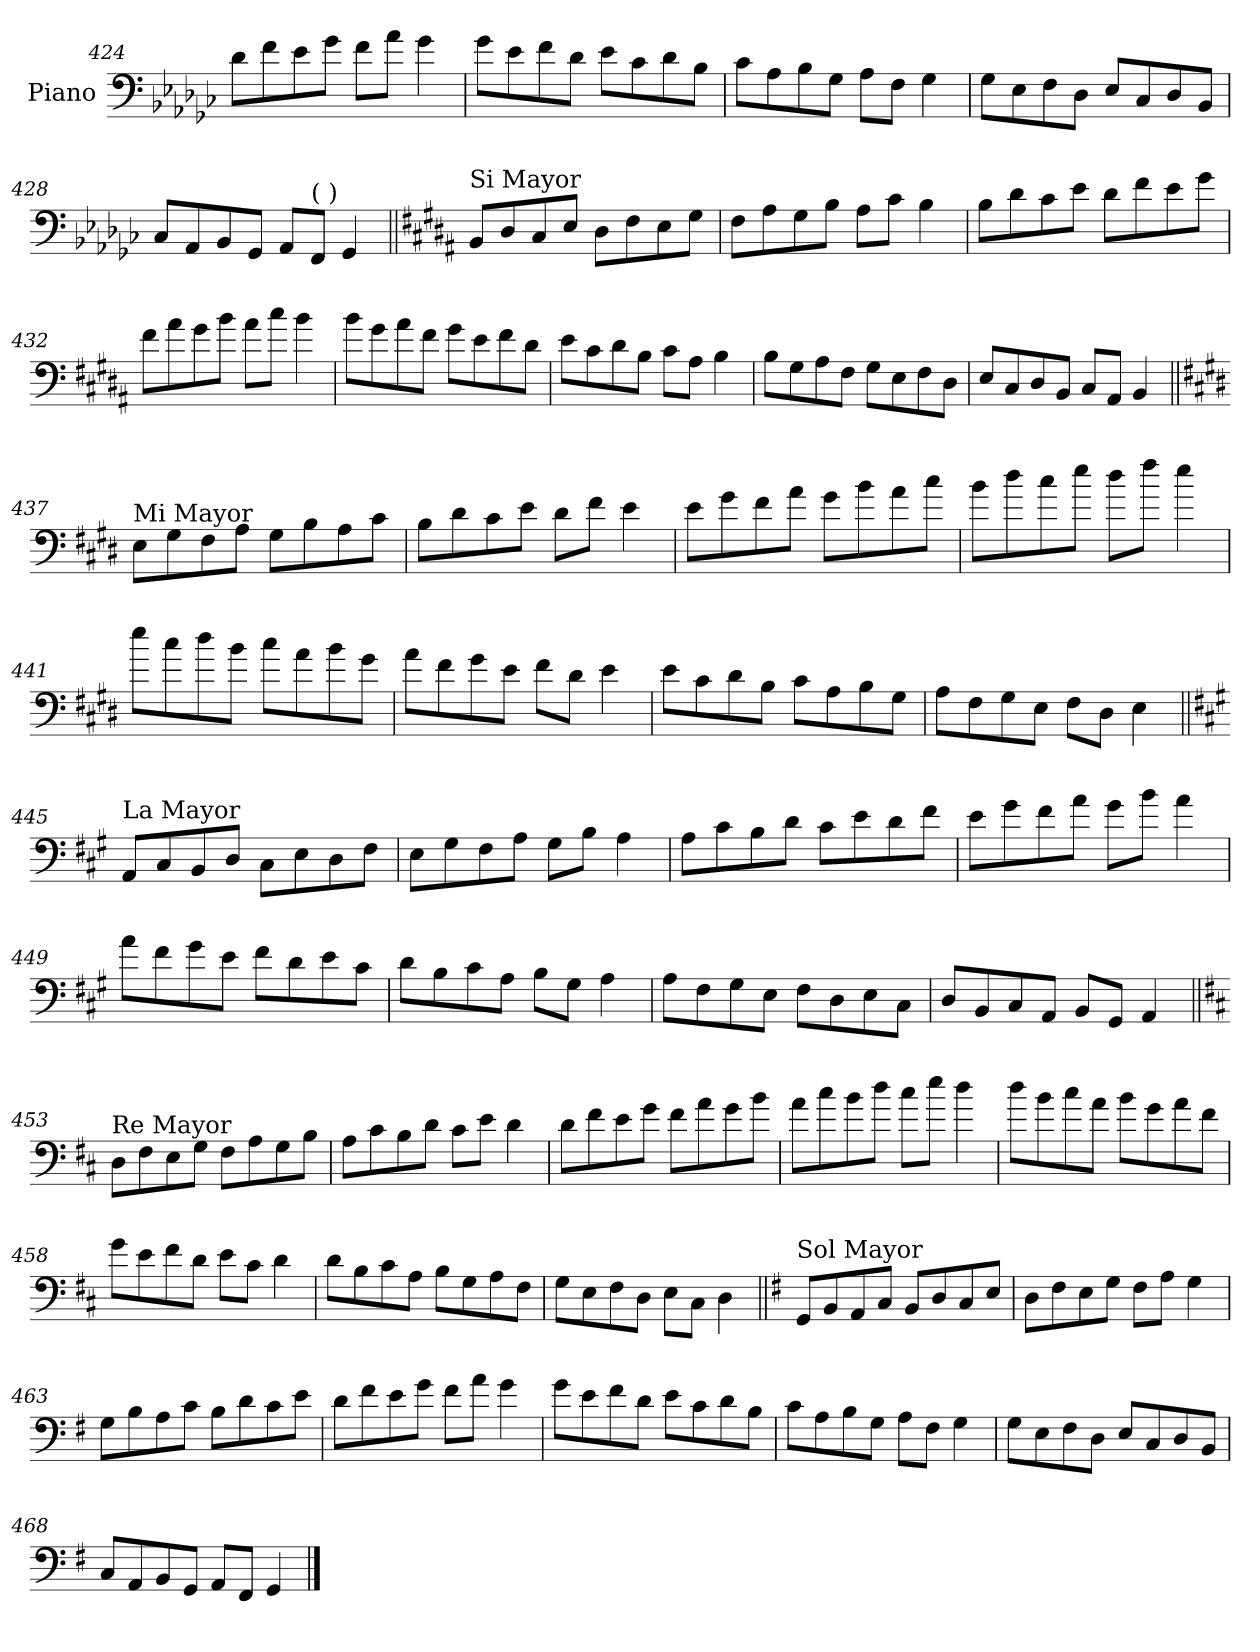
**kern
*part1
*staff1
*I"Piano
*I'Pno.
*clefF4
*k[b-e-a-d-g-c-]
=424
8d-\L
8f\
8e-\
8g-\J
8f\L
8a-\J
4g-\
!!LO:LB:g=z
=425
8g-\L
8e-\
8f\
8d-\J
8e-\L
8c-\
8d-\
8B-\J
=426
8c-\L
8A-\
8B-\
8G-\J
8A-\L
8F\J
4G-\
=427
8G-\L
8E-\
8F\
8D-\J
8E-/L
8C-/
8D-/
8BB-/J
=428
8C-/L
8AA-/
8BB-/
8GG-/J
8AA-/L
!LO:TX:a:t=(    )
8FF/J
4GG-/
!!LO:LB:g=z
=429||
*k[f#c#g#d#a#]
!LO:TX:a:t=Si Mayor
8BB/L
8D#/
8C#/
8E/J
8D#\L
8F#\
8E\
8G#\J
=430
8F#\L
8A#\
8G#\
8B\J
8A#\L
8c#\J
4B\
=431
8B\L
8d#\
8c#\
8e\J
8d#\L
8f#\
8e\
8g#\J
=432
8f#\L
8a#\
8g#\
8b\J
8a#\L
8cc#\J
4b\
!!LO:LB:g=z
=433
8b\L
8g#\
8a#\
8f#\J
8g#\L
8e\
8f#\
8d#\J
=434
8e\L
8c#\
8d#\
8B\J
8c#\L
8A#\J
4B\
=435
8B\L
8G#\
8A#\
8F#\J
8G#\L
8E\
8F#\
8D#\J
=436
8E/L
8C#/
8D#/
8BB/J
8C#/L
8AA#/J
4BB/
!!LO:PB:g=z
=437||
*k[f#c#g#d#]
!LO:TX:a:t=Mi Mayor
8E\L
8G#\
8F#\
8A\J
8G#\L
8B\
8A\
8c#\J
=438
8B\L
8d#\
8c#\
8e\J
8d#\L
8f#\J
4e\
=439
8e\L
8g#\
8f#\
8a\J
8g#\L
8b\
8a\
8cc#\J
=440
8b\L
8dd#\
8cc#\
8ee\J
8dd#\L
8ff#\J
4ee\
!!LO:LB:g=z
=441
8ee\L
8cc#\
8dd#\
8b\J
8cc#\L
8a\
8b\
8g#\J
=442
8a\L
8f#\
8g#\
8e\J
8f#\L
8d#\J
4e\
=443
8e\L
8c#\
8d#\
8B\J
8c#\L
8A\
8B\
8G#\J
=444
8A\L
8F#\
8G#\
8E\J
8F#\L
8D#\J
4E\
!!LO:LB:g=z
=445||
*k[f#c#g#]
!LO:TX:a:t=La Mayor
8AA/L
8C#/
8BB/
8D/J
8C#\L
8E\
8D\
8F#\J
=446
8E\L
8G#\
8F#\
8A\J
8G#\L
8B\J
4A\
=447
8A\L
8c#\
8B\
8d\J
8c#\L
8e\
8d\
8f#\J
=448
8e\L
8g#\
8f#\
8a\J
8g#\L
8b\J
4a\
!!LO:LB:g=z
=449
8a\L
8f#\
8g#\
8e\J
8f#\L
8d\
8e\
8c#\J
=450
8d\L
8B\
8c#\
8A\J
8B\L
8G#\J
4A\
=451
8A\L
8F#\
8G#\
8E\J
8F#\L
8D\
8E\
8C#\J
=452
8D/L
8BB/
8C#/
8AA/J
8BB/L
8GG#/J
4AA/
!!LO:LB:g=z
=453||
*k[f#c#]
!LO:TX:a:t=Re Mayor
8D\L
8F#\
8E\
8G\J
8F#\L
8A\
8G\
8B\J
=454
8A\L
8c#\
8B\
8d\J
8c#\L
8e\J
4d\
=455
8d\L
8f#\
8e\
8g\J
8f#\L
8a\
8g\
8b\J
=456
8a\L
8cc#\
8b\
8dd\J
8cc#\L
8ee\J
4dd\
!!LO:LB:g=z
=457
8dd\L
8b\
8cc#\
8a\J
8b\L
8g\
8a\
8f#\J
=458
8g\L
8e\
8f#\
8d\J
8e\L
8c#\J
4d\
=459
8d\L
8B\
8c#\
8A\J
8B\L
8G\
8A\
8F#\J
=460
8G\L
8E\
8F#\
8D\J
8E\L
8C#\J
4D\
!!LO:LB:g=z
=461||
*k[f#]
!LO:TX:a:t=Sol Mayor
8GG/L
8BB/
8AA/
8C/J
8BB/L
8D/
8C/
8E/J
=462
8D\L
8F#\
8E\
8G\J
8F#\L
8A\J
4G\
=463
8G\L
8B\
8A\
8c\J
8B\L
8d\
8c\
8e\J
=464
8d\L
8f#\
8e\
8g\J
8f#\L
8a\J
4g\
!!LO:LB:g=z
=465
8g\L
8e\
8f#\
8d\J
8e\L
8c\
8d\
8B\J
=466
8c\L
8A\
8B\
8G\J
8A\L
8F#\J
4G\
=467
8G\L
8E\
8F#\
8D\J
8E/L
8C/
8D/
8BB/J
=468
8C/L
8AA/
8BB/
8GG/J
8AA/L
8FF#/J
4GG/
==
*-
